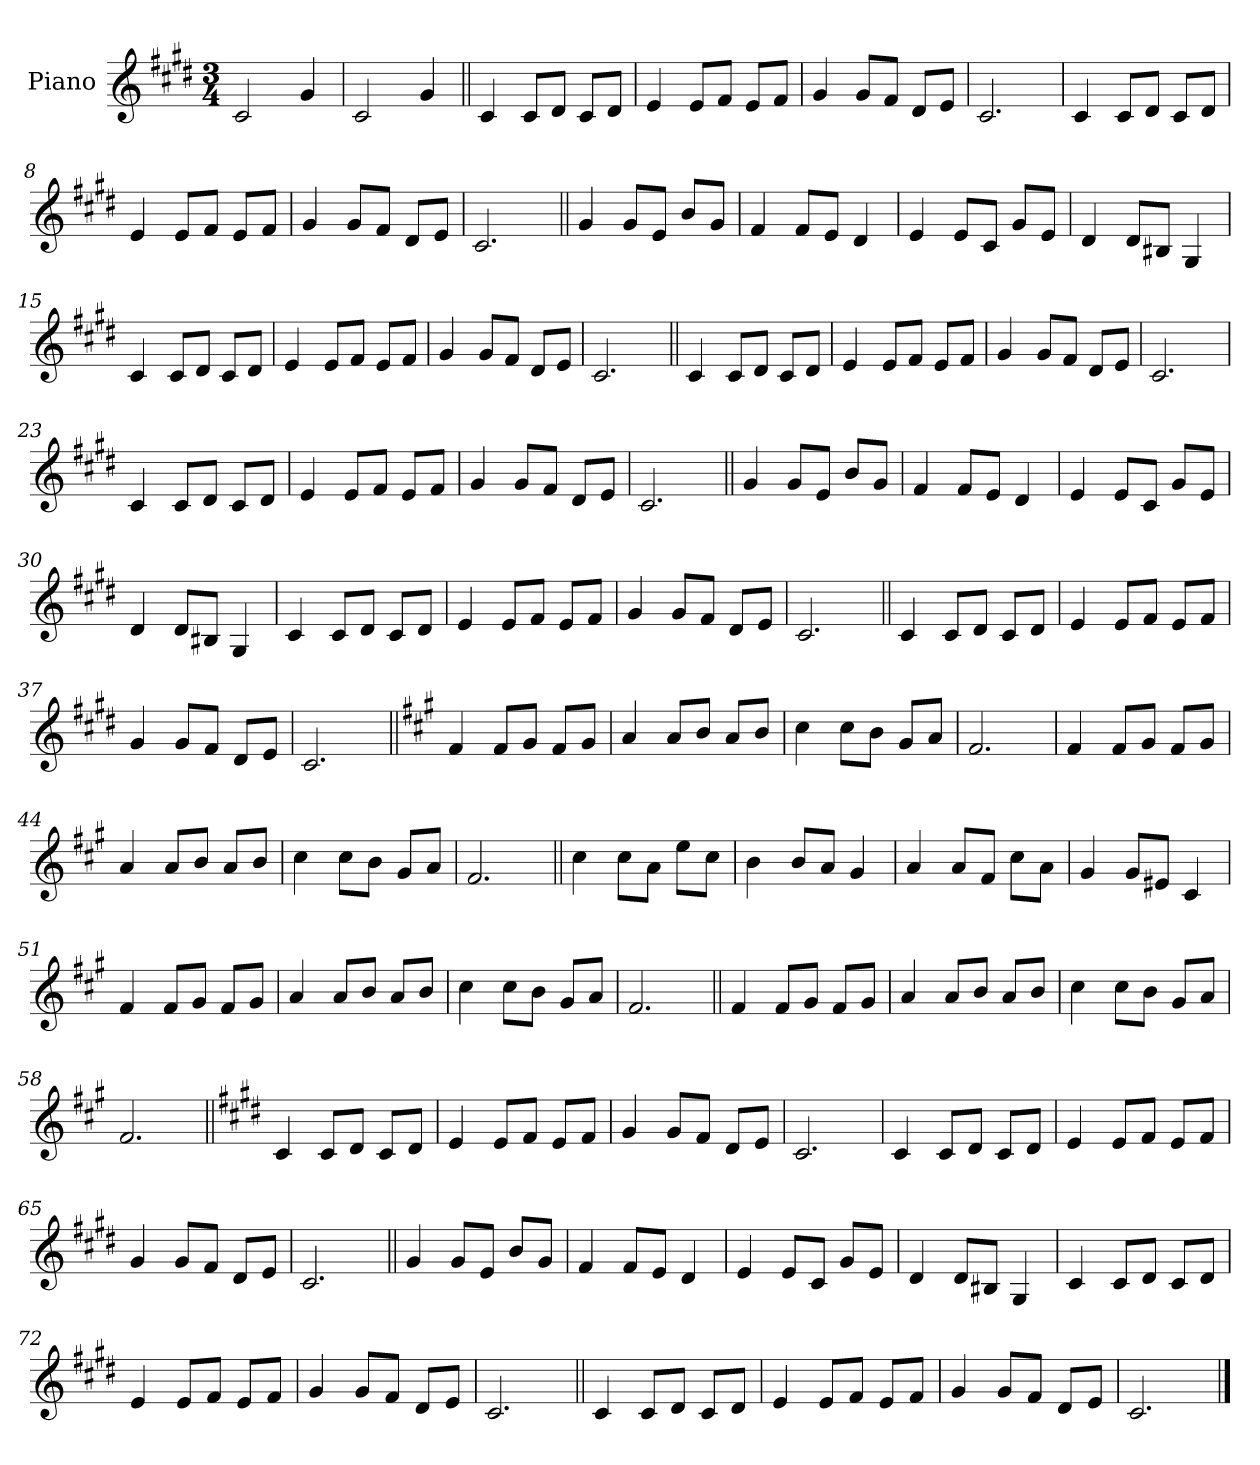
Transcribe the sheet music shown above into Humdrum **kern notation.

**kern
*part1
*staff1
*I"Piano
*I'Pno.
*clefG2
*k[f#c#g#d#]
*M3/4
*MM80
=1
2c#!
4g#!
=2
2c#!
4g#!
=3||
4c#
8c#L
8d#J
8c#L
8d#J
=4
4e
8eL
8f#J
8eL
8f#J
=5
4g#
8g#L
8f#J
8d#L
8eJ
=6
2.c#
=7
4c#
8c#L
8d#J
8c#L
8d#J
=8
4e
8eL
8f#J
8eL
8f#J
=9
4g#
8g#L
8f#J
8d#L
8eJ
=10
2.c#
=11||
4g#
8g#L
8eJ
8bL
8g#J
=12
4f#
8f#L
8eJ
4d#
=13
4e
8eL
8c#J
8g#L
8eJ
=14
4d#
8d#L
8B#XJ
4G#
=15
4c#
8c#L
8d#J
8c#L
8d#J
=16
4e
8eL
8f#J
8eL
8f#J
=17
4g#
8g#L
8f#J
8d#L
8eJ
=18
2.c#
=19||
4c#
8c#L
8d#J
8c#L
8d#J
=20
4e
8eL
8f#J
8eL
8f#J
=21
4g#
8g#L
8f#J
8d#L
8eJ
=22
2.c#
=23
4c#
8c#L
8d#J
8c#L
8d#J
=24
4e
8eL
8f#J
8eL
8f#J
=25
4g#
8g#L
8f#J
8d#L
8eJ
=26
2.c#
=27||
4g#
8g#L
8eJ
8bL
8g#J
=28
4f#
8f#L
8eJ
4d#
=29
4e
8eL
8c#J
8g#L
8eJ
=30
4d#
8d#L
8B#XJ
4G#
=31
4c#
8c#L
8d#J
8c#L
8d#J
=32
4e
8eL
8f#J
8eL
8f#J
=33
4g#
8g#L
8f#J
8d#L
8eJ
=34
2.c#
=35||
4c#!
8c#!L
8d#!J
8c#!L
8d#!J
=36
4e!
8e!L
8f#!J
8e!L
8f#!J
=37
4g#!
8g#!L
8f#!J
8d#!L
8e!J
=38
2.c#!
=39||
*k[f#c#g#]
4f#
8f#L
8g#J
8f#L
8g#J
=40
4a
8aL
8bJ
8aL
8bJ
=41
4cc#
8cc#L
8bJ
8g#L
8aJ
=42
2.f#
=43
4f#
8f#L
8g#J
8f#L
8g#J
=44
4a
8aL
8bJ
8aL
8bJ
=45
4cc#
8cc#L
8bJ
8g#L
8aJ
=46
2.f#
=47||
4cc#
8cc#L
8aJ
8eeL
8cc#J
=48
4b
8bL
8aJ
4g#
=49
4a
8aL
8f#J
8cc#L
8aJ
=50
4g#
8g#L
8e#XJ
4c#
=51
4f#
8f#L
8g#J
8f#L
8g#J
=52
4a
8aL
8bJ
8aL
8bJ
=53
4cc#
8cc#L
8bJ
8g#L
8aJ
=54
2.f#
=55||
4f#!
8f#!L
8g#!J
8f#!L
8g#!J
=56
4a!
8a!L
8b!J
8a!L
8b!J
=57
4cc#!
8cc#!L
8b!J
8g#!L
8a!J
=58
2.f#!
=59||
*k[f#c#g#d#]
4c#
8c#L
8d#J
8c#L
8d#J
=60
4e
8eL
8f#J
8eL
8f#J
=61
4g#
8g#L
8f#J
8d#L
8eJ
=62
2.c#
=63
4c#
8c#L
8d#J
8c#L
8d#J
=64
4e
8eL
8f#J
8eL
8f#J
=65
4g#
8g#L
8f#J
8d#L
8eJ
=66
2.c#
=67||
4g#
8g#L
8eJ
8bL
8g#J
=68
4f#
8f#L
8eJ
4d#
=69
4e
8eL
8c#J
8g#L
8eJ
=70
4d#
8d#L
8B#XJ
4G#
=71
4c#
8c#L
8d#J
8c#L
8d#J
=72
4e
8eL
8f#J
8eL
8f#J
=73
4g#
8g#L
8f#J
8d#L
8eJ
=74
2.c#
=75||
4c#
8c#L
8d#J
8c#L
8d#J
=76
4e
8eL
8f#J
8eL
8f#J
=77
4g#
8g#L
8f#J
8d#L
8eJ
=78
2.c#
==
*-
